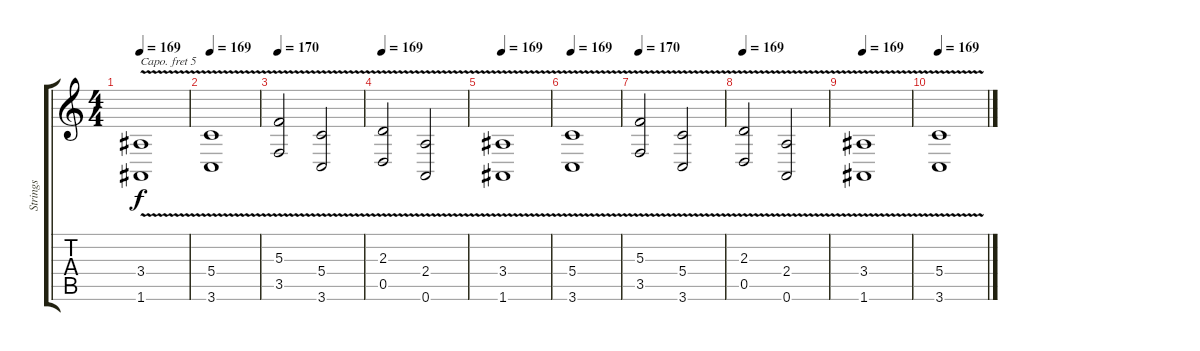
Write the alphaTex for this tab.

\track ("Strings" "Strings") {instrument synthstrings1}
\staff {score tabs}
\capo 5
\tuning (E4 B3 G3 D3 A2 E2) {hide}
\ts (4 4)
\tempo 169
\clef g2
\ks c
(3.4{v} 1.6{v}).1{dy f} |
\tempo 169
(5.4{v} 3.6{v}).1 |
\tempo 169
\tempo 170
(5.3{v} 3.5{v}).2 (5.4{v} 3.6{v}).2 |
\tempo 169
(2.3{v} 0.5{v}).2 (2.4{v} 0.6{v}).2 |
\tempo 169
(3.4{v} 1.6{v}).1 |
\tempo 169
(5.4{v} 3.6{v}).1 |
\tempo 169
\tempo 170
(5.3{v} 3.5{v}).2{volume 0} (5.4{v} 3.6{v}).2 |
\tempo 169
(2.3{v} 0.5{v}).2 (2.4{v} 0.6{v}).2 |
\tempo 169
(3.4{v} 1.6{v}).1 |
\tempo 169
(5.4{v} 3.6{v}).1
